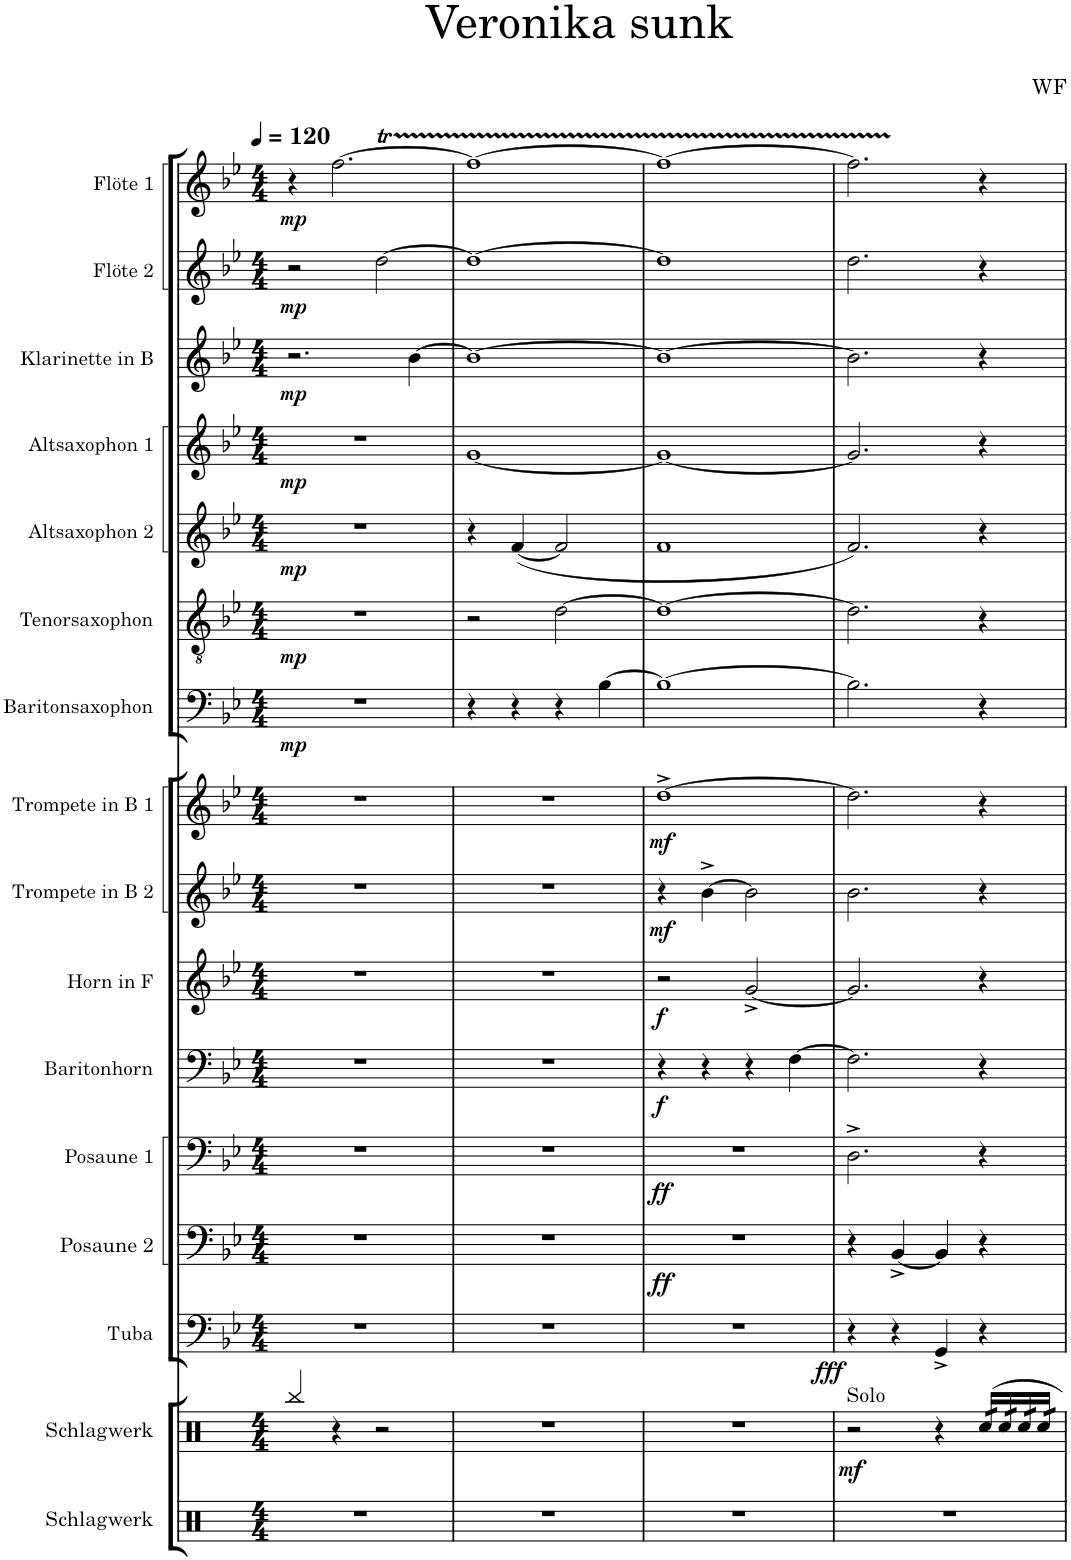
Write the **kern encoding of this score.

**kern	**kern	**dynam	**kern	**dynam	**kern	**dynam	**kern	**dynam	**kern	**dynam	**kern	**dynam	**kern	**dynam	**kern	**dynam	**kern	**dynam	**kern	**dynam	**kern	**dynam	**kern	**dynam	**kern	**dynam	**kern	**dynam	**kern	**dynam
*part16	*part15	*part15	*part14	*part14	*part13	*part13	*part12	*part12	*part11	*part11	*part10	*part10	*part9	*part9	*part8	*part8	*part7	*part7	*part6	*part6	*part5	*part5	*part4	*part4	*part3	*part3	*part2	*part2	*part1	*part1
*staff16	*staff15	*staff15	*staff14	*staff14	*staff13	*staff13	*staff12	*staff12	*staff11	*staff11	*staff10	*staff10	*staff9	*staff9	*staff8	*staff8	*staff7	*staff7	*staff6	*staff6	*staff5	*staff5	*staff4	*staff4	*staff3	*staff3	*staff2	*staff2	*staff1	*staff1
*I"Schlagwerk	*I"Schlagwerk	*	*I"Tuba	*	*I"Posaune 2	*	*I"Posaune 1	*	*I"Baritonhorn	*	*I"Horn in F	*	*I"Trompete in B 2	*	*I"Trompete in B 1	*	*I"Baritonsaxophon	*	*I"Tenorsaxophon	*	*I"Altsaxophon 2	*	*I"Altsaxophon 1	*	*I"Klarinette in B	*	*I"Flöte 2	*	*I"Flöte 1	*
*I'Schlw.	*	*	*I'Tba.	*	*I'Psn. 2	*	*I'Psn. 1	*	*I'Barhn.	*	*I'Hn. in F	*	*I'Tpt. in B 2	*	*I'Tpt. in B 1	*	*I'Bar.sax.	*	*I'T. Sax.	*	*I'A.sax. 2	*	*I'A.sax. 1	*	*I'Kl. in B	*	*I'Fl. 2	*	*I'Fl. 1	*
*	*	*	*stria5	*	*	*	*stria5	*	*stria5	*	*stria5	*	*stria5	*	*stria5	*	*stria5	*	*stria5	*	*stria5	*	*stria5	*	*stria5	*	*stria5	*	*stria5	*
*clefX	*clefX	*	*clefF4	*	*clefF4	*	*clefF4	*	*clefF4	*	*clefG2	*	*clefG2	*	*clefG2	*	*clefF4	*	*clefGv2	*	*clefG2	*	*clefG2	*	*clefG2	*	*clefG2	*	*clefG2	*
*	*	*	*	*	*	*	*	*	*Trd4c7	*	*Trd4c7	*	*Trd1c2	*	*Trd1c2	*	*Trd12c21	*	*Trd8c14	*	*Trd5c9	*	*Trd5c9	*	*Trd1c2	*	*	*	*	*
*k[]	*k[]	*	*k[b-e-]	*	*k[b-e-]	*	*k[b-e-]	*	*k[b-e-]	*	*k[b-e-]	*	*k[b-e-]	*	*k[b-e-]	*	*k[b-e-]	*	*k[b-e-]	*	*k[b-e-]	*	*k[b-e-]	*	*k[b-e-]	*	*k[b-e-]	*	*k[b-e-]	*
*M4/4	*M4/4	*	*M4/4	*	*M4/4	*	*M4/4	*	*M4/4	*	*M4/4	*	*M4/4	*	*M4/4	*	*M4/4	*	*M4/4	*	*M4/4	*	*M4/4	*	*M4/4	*	*M4/4	*	*M4/4	*
*MM120	*MM120	*	*MM120	*	*MM120	*	*MM120	*	*MM120	*	*MM120	*	*MM120	*	*MM120	*	*MM120	*	*MM120	*	*MM120	*	*MM120	*	*MM120	*	*MM120	*	*MM120	*
=1	=1	=1	=1	=1	=1	=1	=1	=1	=1	=1	=1	=1	=1	=1	=1	=1	=1	=1	=1	=1	=1	=1	=1	=1	=1	=1	=1	=1	=1	=1
!	!	!	!	!	!	!	!	!	!	!	!	!	!	!	!	!	!	!LO:DY:b	!	!LO:DY:b	!	!LO:DY:b	!	!LO:DY:b	!	!LO:DY:b	!	!LO:DY:b	!	!LO:DY:b
1r	4Rbb/	.	1r	.	1r	.	1r	.	1r	.	1r	.	1r	.	1r	.	1r	mp	1r	mp	1r	mp	1r	mp	2.r	mp	2r	mp	4r	mp
.	4r	.	.	.	.	.	.	.	.	.	.	.	.	.	.	.	.	.	.	.	.	.	.	.	.	.	.	.	[2.ffT\	.
.	2r	.	.	.	.	.	.	.	.	.	.	.	.	.	.	.	.	.	.	.	.	.	.	.	.	.	[2dd\	.	.	.
.	.	.	.	.	.	.	.	.	.	.	.	.	.	.	.	.	.	.	.	.	.	.	.	.	[4b-\	.	.	.	.	.
=2	=2	=2	=2	=2	=2	=2	=2	=2	=2	=2	=2	=2	=2	=2	=2	=2	=2	=2	=2	=2	=2	=2	=2	=2	=2	=2	=2	=2	=2	=2
1r	1r	.	1r	.	1r	.	1r	.	1r	.	1r	.	1r	.	1r	.	4r	.	2r	.	4r	.	[1g	.	1b-_	.	1dd_	.	1ff_	.
.	.	.	.	.	.	.	.	.	.	.	.	.	.	.	.	.	4r	.	.	.	([4f/	.	.	.	.	.	.	.	.	.
.	.	.	.	.	.	.	.	.	.	.	.	.	.	.	.	.	4r	.	[2d\	.	2f/]	.	.	.	.	.	.	.	.	.
.	.	.	.	.	.	.	.	.	.	.	.	.	.	.	.	.	[4B-\	.	.	.	.	.	.	.	.	.	.	.	.	.
=3	=3	=3	=3	=3	=3	=3	=3	=3	=3	=3	=3	=3	=3	=3	=3	=3	=3	=3	=3	=3	=3	=3	=3	=3	=3	=3	=3	=3	=3	=3
!	!	!	!	!LO:DY:b	!	!LO:DY:b	!	!LO:DY:b	!	!LO:DY:b	!	!LO:DY:b	!	!LO:DY:b	!	!LO:DY:b	!	!	!	!	!	!	!	!	!	!	!	!	!	!
1r	1r	.	1r	fff	1r	ff	1r	ff	4r	f	2r	f	4r	mf	[1dd^	mf	1B-_	.	1d_	.	1f	.	1g_	.	1b-_	.	1dd]	.	1ff_	.
.	.	.	.	.	.	.	.	.	4r	.	.	.	[4b-^\	.	.	.	.	.	.	.	.	.	.	.	.	.	.	.	.	.
.	.	.	.	.	.	.	.	.	4r	.	[2g^/	.	2b-\]	.	.	.	.	.	.	.	.	.	.	.	.	.	.	.	.	.
.	.	.	.	.	.	.	.	.	[4F\	.	.	.	.	.	.	.	.	.	.	.	.	.	.	.	.	.	.	.	.	.
=4	=4	=4	=4	=4	=4	=4	=4	=4	=4	=4	=4	=4	=4	=4	=4	=4	=4	=4	=4	=4	=4	=4	=4	=4	=4	=4	=4	=4	=4	=4
!	!LO:TX:a:t=Solo	!	!	!	!	!	!	!	!	!	!	!	!	!	!	!	!	!	!	!	!	!	!	!	!	!	!	!	!	!
!	!	!LO:DY:b	!	!	!	!	!	!	!	!	!	!	!	!	!	!	!	!	!	!	!	!	!	!	!	!	!	!	!	!
1r	2r	mf	4r	.	4r	.	2.D^\	.	2.F\]	.	2.g/]	.	2.b-\	.	2.dd\]	.	2.B-\]	.	2.d\]	.	2.f/)	.	2.g/]	.	2.b-\]	.	2.dd\	.	2.ffTTT\]	.
.	.	.	4r	.	[4BB-^/	.	.	.	.	.	.	.	.	.	.	.	.	.	.	.	.	.	.	.	.	.	.	.	.	.
.	4r	.	4GG^/	.	4BB-/]	.	.	.	.	.	.	.	.	.	.	.	.	.	.	.	.	.	.	.	.	.	.	.	.	.
*	*tremolo	*	*	*	*	*	*	*	*	*	*	*	*	*	*	*	*	*	*	*	*	*	*	*	*	*	*	*	*	*
.	32Rcc/LLL	.	4r	.	4r	.	4r	.	4r	.	4r	.	4r	.	4r	.	4r	.	4r	.	4r	.	4r	.	4r	.	4r	.	4r	.
.	32Rcc/	.	.	.	.	.	.	.	.	.	.	.	.	.	.	.	.	.	.	.	.	.	.	.	.	.	.	.	.	.
.	32Rcc/	.	.	.	.	.	.	.	.	.	.	.	.	.	.	.	.	.	.	.	.	.	.	.	.	.	.	.	.	.
.	32Rcc/	.	.	.	.	.	.	.	.	.	.	.	.	.	.	.	.	.	.	.	.	.	.	.	.	.	.	.	.	.
.	32Rcc/	.	.	.	.	.	.	.	.	.	.	.	.	.	.	.	.	.	.	.	.	.	.	.	.	.	.	.	.	.
.	32Rcc/	.	.	.	.	.	.	.	.	.	.	.	.	.	.	.	.	.	.	.	.	.	.	.	.	.	.	.	.	.
.	32Rcc/	.	.	.	.	.	.	.	.	.	.	.	.	.	.	.	.	.	.	.	.	.	.	.	.	.	.	.	.	.
.	32Rcc/JJJ	.	.	.	.	.	.	.	.	.	.	.	.	.	.	.	.	.	.	.	.	.	.	.	.	.	.	.	.	.
*	*Xtremolo	*	*	*	*	*	*	*	*	*	*	*	*	*	*	*	*	*	*	*	*	*	*	*	*	*	*	*	*	*
=	=	=	=	=	=	=	=	=	=	=	=	=	=	=	=	=	=	=	=	=	=	=	=	=	=	=	=	=	=	=
*-	*-	*-	*-	*-	*-	*-	*-	*-	*-	*-	*-	*-	*-	*-	*-	*-	*-	*-	*-	*-	*-	*-	*-	*-	*-	*-	*-	*-	*-	*-
